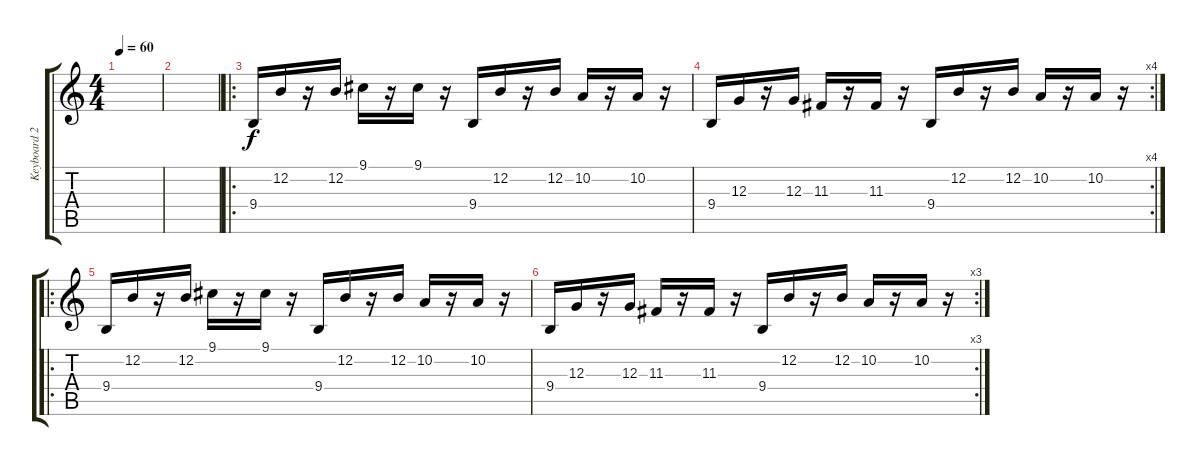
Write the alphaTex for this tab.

\track ("Keyboard 2" "Keyboard 2") {instrument electricgrandpiano}
\staff {score tabs}
\tuning (E4 B3 G3 D3 A2 D2) {hide}
\ts (4 4)
\tempo 60
\clef g2
\ks c
|
|
\ro
9.4.16 12.2.16 r.16 12.2.16 9.1.16 r.16 9.1.16 r.16 9.4.16 12.2.16 r.16 12.2.16 10.2.16 r.16 10.2.16 r.16 |
\rc 4
9.4.16 12.3.16 r.16 12.3.16 11.3.16 r.16 11.3.16 r.16 9.4.16 12.2.16 r.16 12.2.16 10.2.16 r.16 10.2.16 r.16 |
\ro
9.4.16 12.2.16 r.16 12.2.16 9.1.16 r.16 9.1.16 r.16 9.4.16 12.2.16 r.16 12.2.16 10.2.16 r.16 10.2.16 r.16 |
\rc 3
9.4.16 12.3.16 r.16 12.3.16 11.3.16 r.16 11.3.16 r.16 9.4.16 12.2.16 r.16 12.2.16 10.2.16 r.16 10.2.16 r.16
